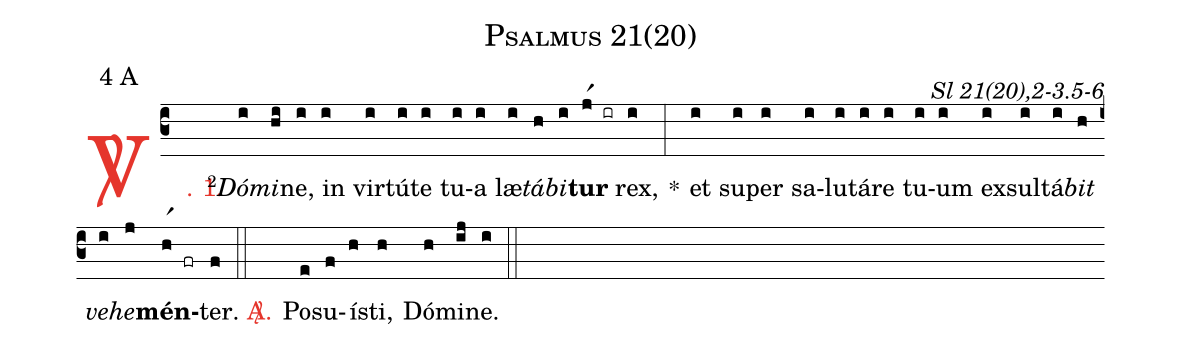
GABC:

name: Psalmus 21(20);
mode: 4;
mode-differentia: A;
commentary: Sl 21(20),2-3.5-6;
%%
(c3)

<c><sp>V/</sp>. 1.</c>() <v>\VSup{2}</v><i>Dó</i>(i)<i>mi</i>(hi)ne,(i) in(i) vir(i)tú(i)te(i) tu(i)a(i) læ(i)<i>tá</i>(h)<i>bi</i>(i)<b>tur</b>(jr1 ir) rex,(i) *(:) et(i) su(i)per(i) sa(i)lu(i)tá(i)re(i) tu(i)um(i) ex(i)sul(i)tá(i)<i>bit</i>(h) <i>ve</i>(i)<i>he</i>(j)<b>mén</b>(hr1 fr)ter.(f)

(::)

<nlba><c><sp>A/</sp>.</c>() Po</nlba>(e)su(f)í(h)sti,(h) Dó(h)mi(ij)ne.(i)

(::)
